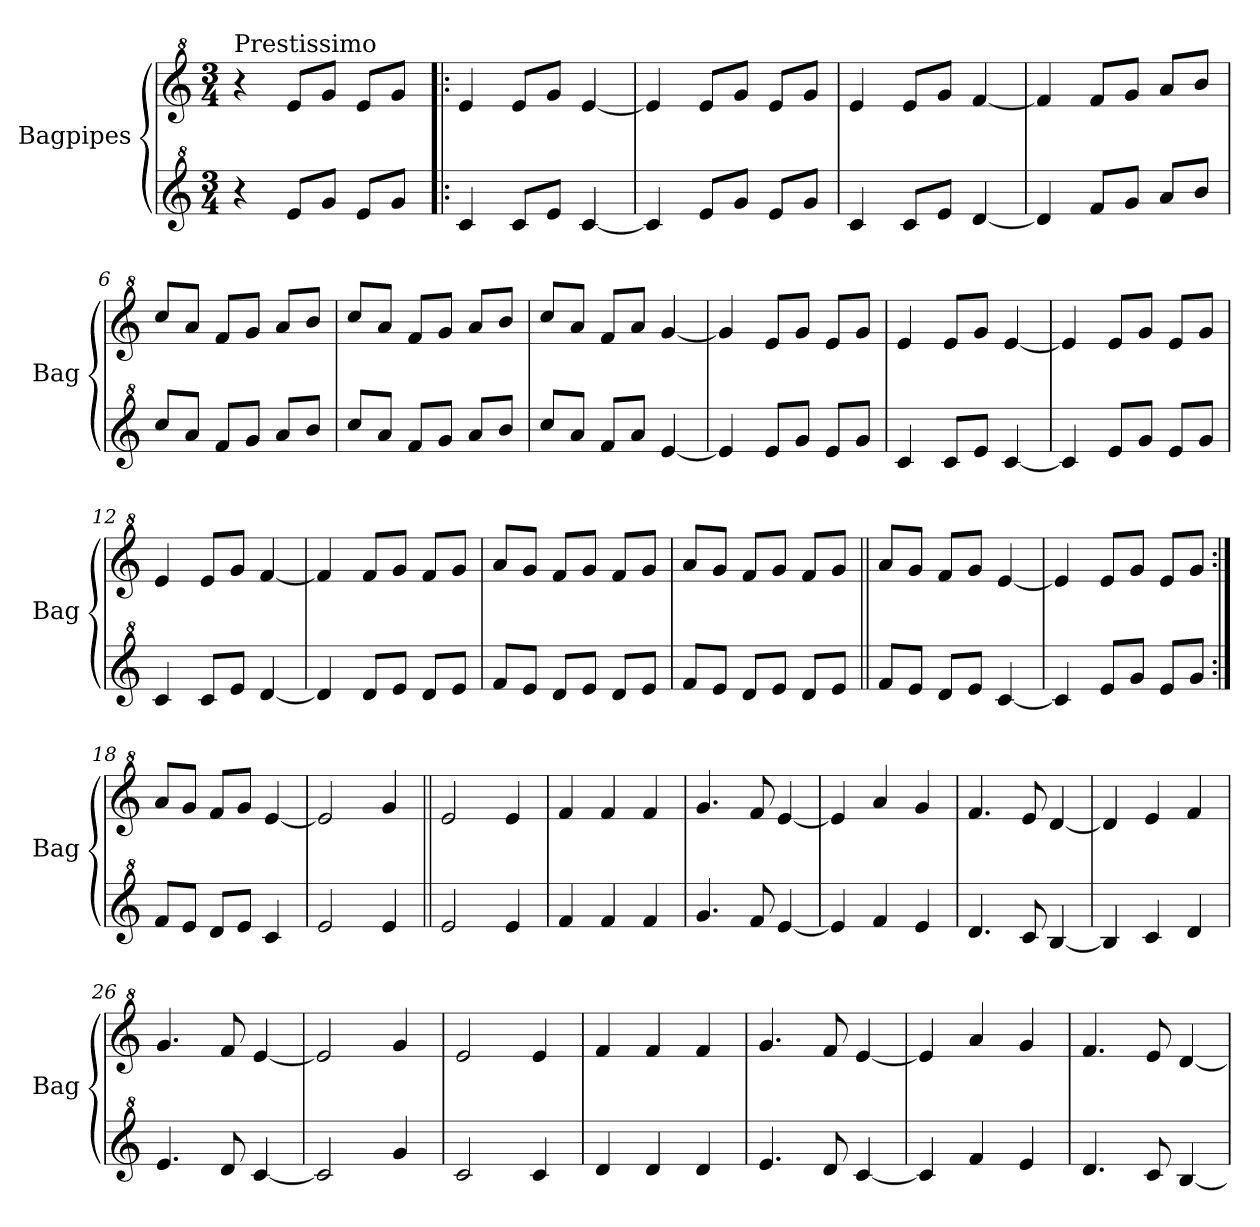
**kern	**kern
*part2	*part1
*staff2	*staff1
*I"Bagpipes	*I"Bagpipes
*I'Bag	*I'Bag
*clefG^2	*clefG^2
*k[]	*k[]
*C:	*C:
*M3/4	*M3/4
=1	=1
!	!LO:TX:a:t=Prestissimo
4r	4r
8ee/L	8ee/L
8gg/J	8gg/J
8ee/L	8ee/L
8gg/J	8gg/J
=2!|:	=2!|:
4cc/	4ee/
8cc/L	8ee/L
8ee/J	8gg/J
[4cc/	[4ee/
=3	=3
4cc/]	4ee/]
8ee/L	8ee/L
8gg/J	8gg/J
8ee/L	8ee/L
8gg/J	8gg/J
=4	=4
4cc/	4ee/
8cc/L	8ee/L
8ee/J	8gg/J
[4dd/	[4ff/
=5	=5
4dd/]	4ff/]
8ff/L	8ff/L
8gg/J	8gg/J
8aa/L	8aa/L
8bb/J	8bb/J
=6	=6
8ccc/L	8ccc/L
8aa/J	8aa/J
8ff/L	8ff/L
8gg/J	8gg/J
8aa/L	8aa/L
8bb/J	8bb/J
=7	=7
8ccc/L	8ccc/L
8aa/J	8aa/J
8ff/L	8ff/L
8gg/J	8gg/J
8aa/L	8aa/L
8bb/J	8bb/J
=8	=8
8ccc/L	8ccc/L
8aa/J	8aa/J
8ff/L	8ff/L
8aa/J	8aa/J
[4ee/	[4gg/
!!LO:LB:g=z
=9	=9
4ee/]	4gg/]
8ee/L	8ee/L
8gg/J	8gg/J
8ee/L	8ee/L
8gg/J	8gg/J
=10	=10
4cc/	4ee/
8cc/L	8ee/L
8ee/J	8gg/J
[4cc/	[4ee/
=11	=11
4cc/]	4ee/]
8ee/L	8ee/L
8gg/J	8gg/J
8ee/L	8ee/L
8gg/J	8gg/J
=12	=12
4cc/	4ee/
8cc/L	8ee/L
8ee/J	8gg/J
[4dd/	[4ff/
=13	=13
4dd/]	4ff/]
8dd/L	8ff/L
8ee/J	8gg/J
8dd/L	8ff/L
8ee/J	8gg/J
=14	=14
8ff/L	8aa/L
8ee/J	8gg/J
8dd/L	8ff/L
8ee/J	8gg/J
8dd/L	8ff/L
8ee/J	8gg/J
=15	=15
8ff/L	8aa/L
8ee/J	8gg/J
8dd/L	8ff/L
8ee/J	8gg/J
8dd/L	8ff/L
8ee/J	8gg/J
=16||	=16||
8ff/L	8aa/L
8ee/J	8gg/J
8dd/L	8ff/L
8ee/J	8gg/J
[4cc/	[4ee/
!!LO:LB:g=z
=17	=17
4cc/]	4ee/]
8ee/L	8ee/L
8gg/J	8gg/J
8ee/L	8ee/L
8gg/J	8gg/J
=18:|!	=18:|!
8ff/L	8aa/L
8ee/J	8gg/J
8dd/L	8ff/L
8ee/J	8gg/J
4cc/	[4ee/
=19	=19
2ee/	2ee/]
4ee/	4gg/
=20||	=20||
2ee/	2ee/
4ee/	4ee/
=21	=21
4ff/	4ff/
4ff/	4ff/
4ff/	4ff/
=22	=22
4.gg/	4.gg/
8ff/	8ff/
[4ee/	[4ee/
=23	=23
4ee/]	4ee/]
4ff/	4aa/
4ee/	4gg/
=24	=24
4.dd/	4.ff/
8cc/	8ee/
[4b/	[4dd/
=25	=25
4b/]	4dd/]
4cc/	4ee/
4dd/	4ff/
=26	=26
4.ee/	4.gg/
8dd/	8ff/
[4cc/	[4ee/
=27	=27
2cc/]	2ee/]
4gg/	4gg/
=28	=28
2cc/	2ee/
4cc/	4ee/
!!LO:LB:g=z
=29	=29
4dd/	4ff/
4dd/	4ff/
4dd/	4ff/
=30	=30
4.ee/	4.gg/
8dd/	8ff/
[4cc/	[4ee/
=31	=31
4cc/]	4ee/]
4ff/	4aa/
4ee/	4gg/
=32	=32
4.dd/	4.ff/
8cc/	8ee/
[4b/	[4dd/
=	=
*-	*-
